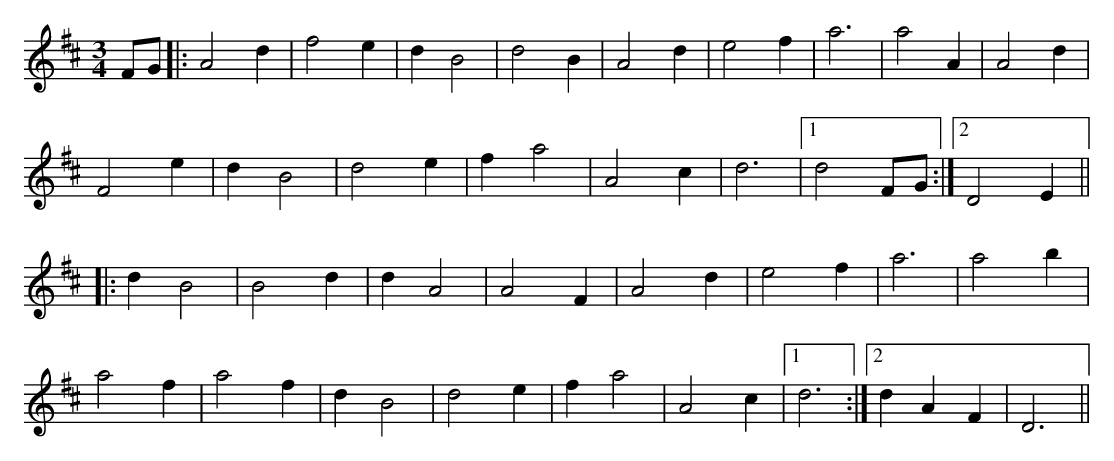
X:1
M:3/4
K:D
FG|:A4 d2|f4 e2|d2 B4|d4 B2|A4 d2|e4 f2|a6|a4 A2|A4 d2|
F4 e2|d2 B4|d4 e2|f2 a4|A4 c2|d6|1 d4 FG:|2 D4 E2||
|:d2 B4|B4 d2|d2 A4|A4 F2|A4 d2|e4 f2|a6|a4 b2|
a4 f2|a4 f2|d2 B4|d4 e2|f2 a4|A4 c2|1 d6:|2 d2 A2 F2|D6||
